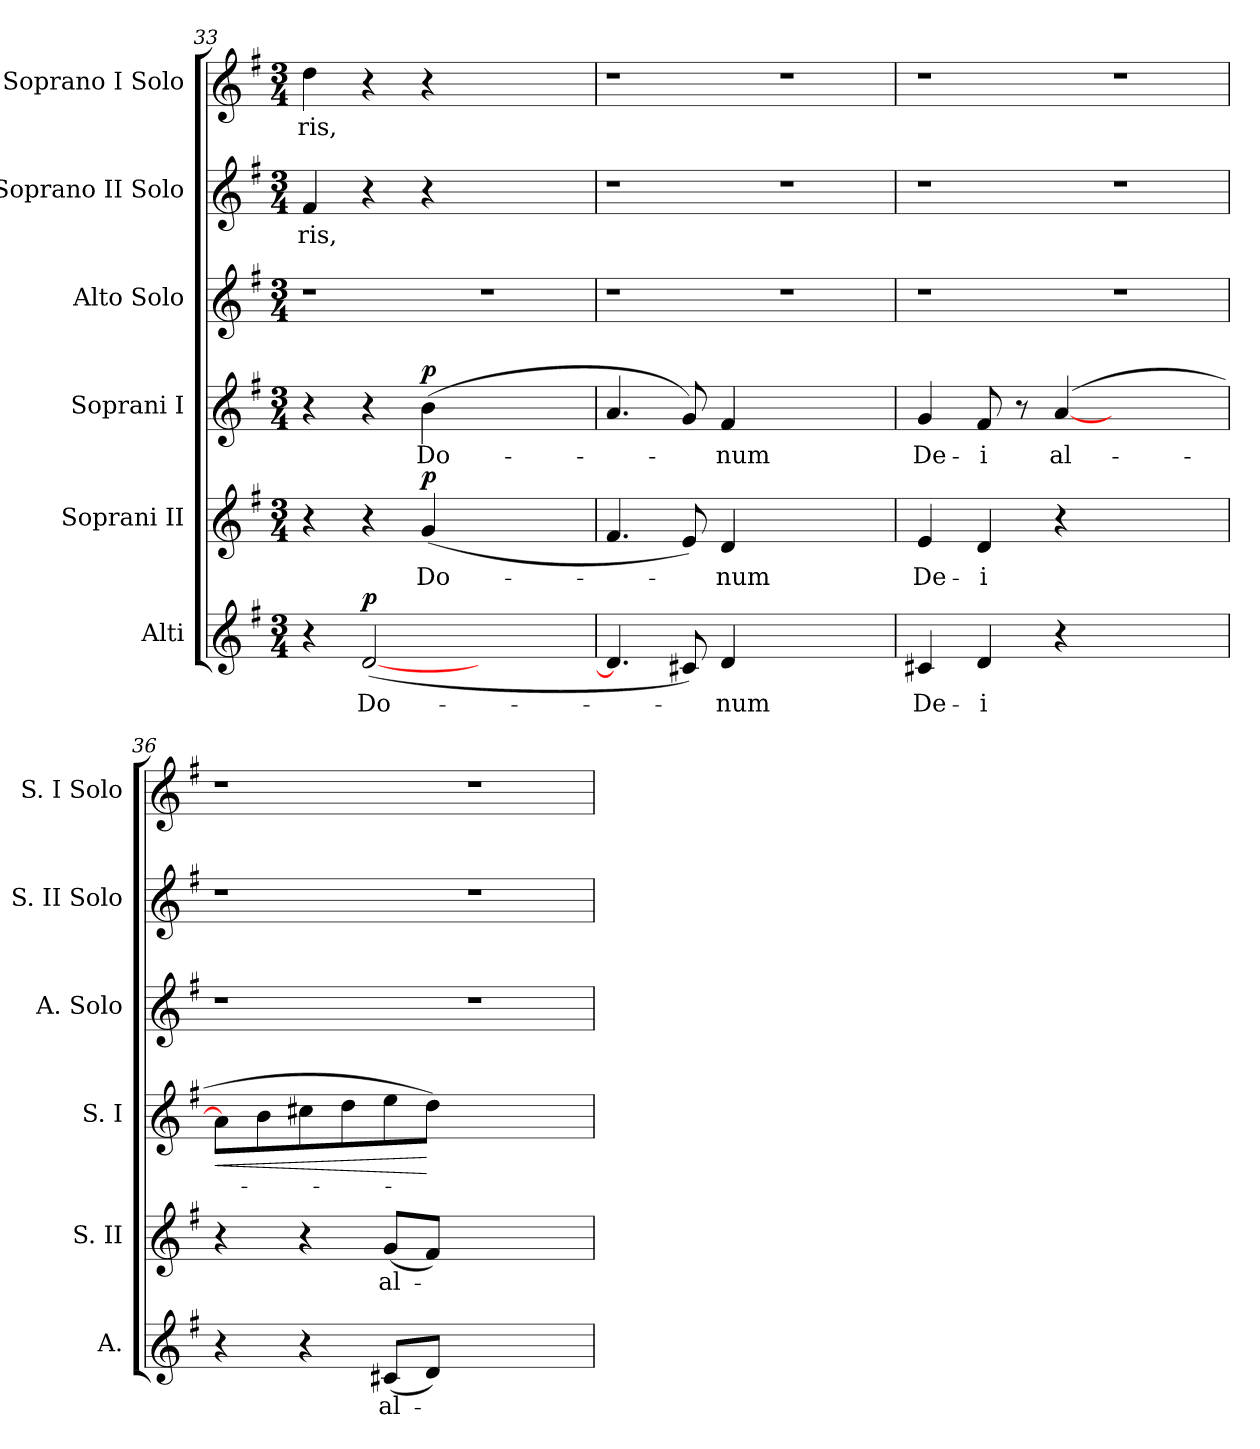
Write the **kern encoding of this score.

**kern	**text	**dynam	**kern	**text	**dynam	**kern	**text	**dynam	**kern	**kern	**text	**kern	**text
*part6	*part6	*part6	*part5	*part5	*part5	*part4	*part4	*part4	*part3	*part2	*part2	*part1	*part1
*staff6	*staff6	*staff6	*staff5	*staff5	*staff5	*staff4	*staff4	*staff4	*staff3	*staff2	*staff2	*staff1	*staff1
*I"Alti	*	*	*I"Soprani II	*	*	*I"Soprani I	*	*	*I"Alto Solo	*I"Soprano II Solo	*	*I"Soprano I Solo	*
*I'A.	*	*	*I'S. II	*	*	*I'S. I	*	*	*I'A. Solo	*I'S. II Solo	*	*I'S. I Solo	*
!!LO:PB:g=z
*clefG2	*	*	*clefG2	*	*	*clefG2	*	*	*clefG2	*clefG2	*	*clefG2	*
*k[f#]	*	*	*k[f#]	*	*	*k[f#]	*	*	*k[f#]	*k[f#]	*	*k[f#]	*
*G:	*	*	*G:	*	*	*G:	*	*	*G:	*G:	*	*G:	*
*M3/4	*	*	*M3/4	*	*	*M3/4	*	*	*M3/4	*M3/4	*	*M3/4	*
=33	=33	=33	=33	=33	=33	=33	=33	=33	=33	=33	=33	=33	=33
!	!	!	!	!	!	!	!	!	!LO:N:vis=1	!	!	!	!
!	!	!	!	!	!	!	!	!	!	!	!LO:LY:b:color=#000000	!	!
!	!	!	!	!	!	!	!	!	!	!	!	!	!LO:LY:b:color=#000000
4r	.	.	4r	.	.	4r	.	.	2.r	4f#i/	-ris,	4ddi\	-ris,
!	!LO:LY:b:color=#000000	!	!	!	!	!	!	!	!	!	!	!	!
([2di/	Do-	p	4r	.	.	4r	.	.	.	4r	.	4r	.
!	!	!	!	!LO:LY:b:color=#000000	!	!	!	!	!	!	!	!	!
!	!	!	!	!	!	!	!LO:LY:b:color=#000000	!	!	!	!	!	!
.	.	.	(4gi/	Do-	p	(4bi\	Do-	p	.	4r	.	4r	.
!	!	!	!	!	!	!	!	!	!LO:N:vis=1	!	!	!	!
2.ryy	.	.	2.ryy	.	.	2.ryy	.	.	2.r	2.ryy	.	2.ryy	.
=34	=34	=34	=34	=34	=34	=34	=34	=34	=34	=34	=34	=34	=34
!	!	!	!	!	!	!	!	!	!LO:N:vis=1	!LO:N:vis=1	!	!LO:N:vis=1	!
4.di/]	.	.	4.f#i/	.	.	4.ai/	.	.	2.r	2.r	.	2.r	.
8c#Xi/)	.	.	8ei/)	.	.	8gi/)	.	.	.	.	.	.	.
!	!LO:LY:b:color=#000000	!	!	!	!	!	!	!	!	!	!	!	!
!	!	!	!	!LO:LY:b:color=#000000	!	!	!	!	!	!	!	!	!
!	!	!	!	!	!	!	!LO:LY:b:color=#000000	!	!	!	!	!	!
4di/	-num	.	4di/	-num	.	4f#i/	-num	.	.	.	.	.	.
!	!	!	!	!	!	!	!	!	!LO:N:vis=1	!LO:N:vis=1	!	!LO:N:vis=1	!
2.ryy	.	.	2.ryy	.	.	2.ryy	.	.	2.r	2.r	.	2.r	.
=35	=35	=35	=35	=35	=35	=35	=35	=35	=35	=35	=35	=35	=35
!	!LO:LY:b:color=#000000	!	!	!	!	!	!	!	!	!	!	!	!
!	!	!	!	!LO:LY:b:color=#000000	!	!	!	!	!	!	!	!	!
!	!	!	!	!	!	!	!LO:LY:b:color=#000000	!	!LO:N:vis=1	!LO:N:vis=1	!	!LO:N:vis=1	!
4c#Xi/	De-	.	4ei/	De-	.	4gi/	De-	.	2.r	2.r	.	2.r	.
!	!LO:LY:b:color=#000000	!	!	!	!	!	!	!	!	!	!	!	!
!	!	!	!	!LO:LY:b:color=#000000	!	!	!	!	!	!	!	!	!
!	!	!	!	!	!	!	!LO:LY:b:color=#000000	!	!	!	!	!	!
4di/	-i	.	4di/	-i	.	8f#i/	-i	.	.	.	.	.	.
.	.	.	.	.	.	8r	.	.	.	.	.	.	.
!	!	!	!	!	!	!	!LO:LY:b:color=#000000	!	!	!	!	!	!
4r	.	.	4r	.	.	([4ai/	al-	.	.	.	.	.	.
!	!	!	!	!	!	!	!	!	!LO:N:vis=1	!LO:N:vis=1	!	!LO:N:vis=1	!
2.ryy	.	.	2.ryy	.	.	2.ryy	.	.	2.r	2.r	.	2.r	.
=36	=36	=36	=36	=36	=36	=36	=36	=36	=36	=36	=36	=36	=36
!	!	!	!	!	!	!	!	!LO:HP:b	!LO:N:vis=1	!LO:N:vis=1	!	!LO:N:vis=1	!
4r	.	.	4r	.	.	8ai\L]	.	<	2.r	2.r	.	2.r	.
.	.	.	.	.	.	8bi\	.	.	.	.	.	.	.
4r	.	.	4r	.	.	8cc#Xi\	.	.	.	.	.	.	.
.	.	.	.	.	.	8ddi\	.	.	.	.	.	.	.
!	!LO:LY:b:color=#000000	!	!	!	!	!	!	!	!	!	!	!	!
!	!	!	!	!LO:LY:b:color=#000000	!	!	!	!	!	!	!	!	!
(8c#Xi/L	al-	.	(8gi/L	al-	.	8eei\	.	.	.	.	.	.	.
8di/J)	.	.	8f#i/J)	.	.	8ddi\J)	.	[	.	.	.	.	.
!	!	!	!	!	!	!	!	!	!LO:N:vis=1	!LO:N:vis=1	!	!LO:N:vis=1	!
2.ryy	.	.	2.ryy	.	.	2.ryy	.	.	2.r	2.r	.	2.r	.
=	=	=	=	=	=	=	=	=	=	=	=	=	=
*-	*-	*-	*-	*-	*-	*-	*-	*-	*-	*-	*-	*-	*-
